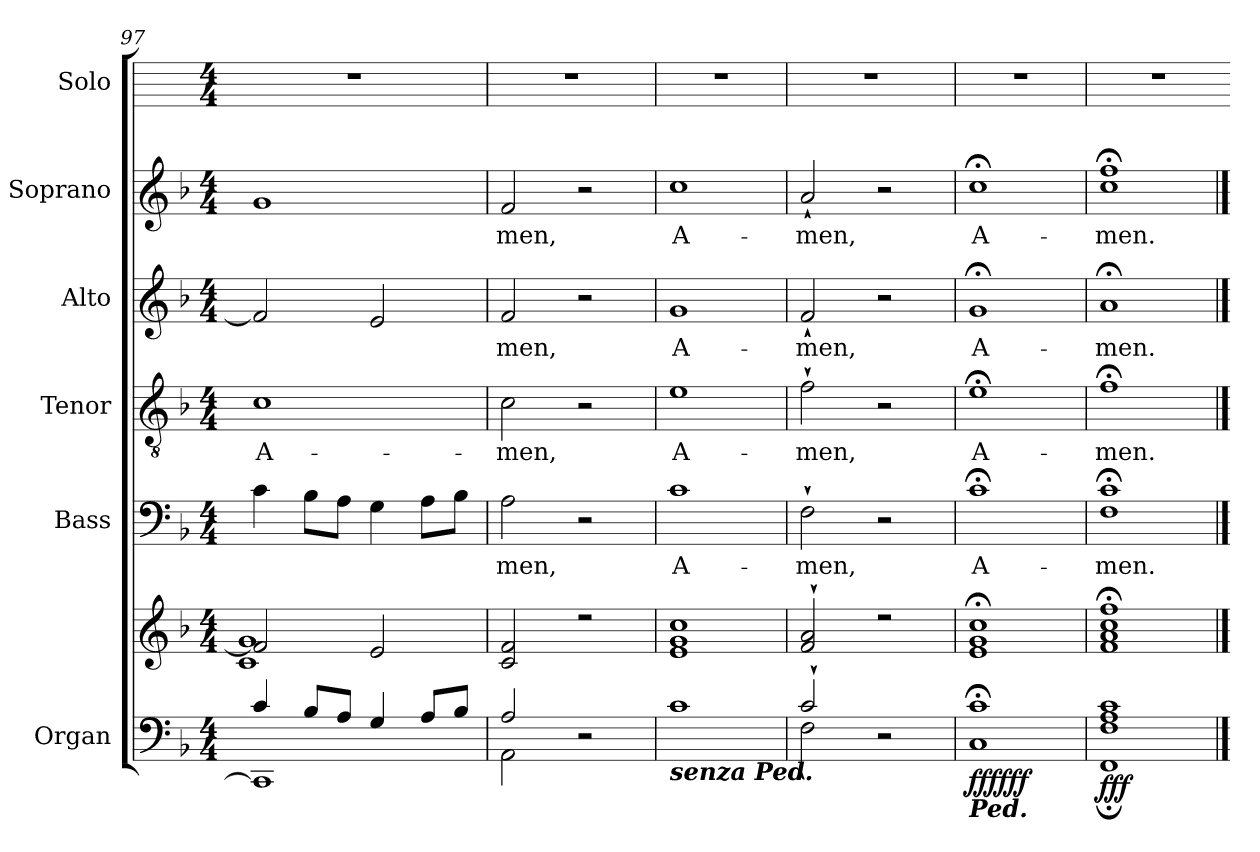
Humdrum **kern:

**kern	**kern	**dynam	**kern	**text	**kern	**text	**kern	**text	**kern	**text	**kern
*part6	*part6	*part6	*part5	*part5	*part4	*part4	*part3	*part3	*part2	*part2	*part1
*staff7	*staff6	*staff6/7	*staff5	*staff5	*staff4	*staff4	*staff3	*staff3	*staff2	*staff2	*staff1
*I"Organ	*	*	*I"Bass	*	*I"Tenor	*	*I"Alto	*	*I"Soprano	*	*I"Solo
*	*	*	*I'B	*	*I'T	*	*I'A	*	*I'S	*	*I'Solo
!!LO:LB:g=z
*clefF4	*clefG2	*	*clefF4	*	*clefGv2	*	*clefG2	*	*clefG2	*	*
*k[b-]	*k[b-]	*	*k[b-]	*	*k[b-]	*	*k[b-]	*	*k[b-]	*	*
*F:	*F:	*	*F:	*	*F:	*	*F:	*	*F:	*	*
*M4/4	*M4/4	*	*M4/4	*	*M4/4	*	*M4/4	*	*M4/4	*	*M4/4
=97	=97	=97	=97	=97	=97	=97	=97	=97	=97	=97	=97
*^	*^	*	*	*	*	*	*	*	*	*	*
!	!	!	!	!	!	!	!	!LO:LY:b	!	!	!	!	!
4c/	1CC\]	2f/]	1c\ 1g\	.	4c	.	1c	A-	2f]	.	1g	.	1r
8B-/L	.	.	.	.	8B-L	.	.	.	.	.	.	.	.
8A/J	.	.	.	.	8AJ	.	.	.	.	.	.	.	.
4G/	.	2e/	.	.	4G	.	.	.	2e	.	.	.	.
8A/L	.	.	.	.	8AL	.	.	.	.	.	.	.	.
8B-/J	.	.	.	.	8B-J	.	.	.	.	.	.	.	.
=98	=98	=98	=98	=98	=98	=98	=98	=98	=98	=98	=98	=98	=98
!	!	!	!	!	!	!LO:LY:b	!	!LO:LY:b	!	!LO:LY:b	!	!LO:LY:b	!
2A/	2AA\	2c/ 2f/	1ryy	.	2A	men,	2c	-men,	2f	men,	2f	men,	1r
2r	2ryy	2r	.	.	2r	.	2r	.	2r	.	2r	.	.
=99	=99	=99	=99	=99	=99	=99	=99	=99	=99	=99	=99	=99	=99
!LO:TX:b:Bi:t=senza Ped.	!	!	!	!	!	!	!	!	!	!	!	!	!
!	!	!	!	!	!	!LO:LY:b	!	!LO:LY:b	!	!LO:LY:b	!	!LO:LY:b	!
1c/	1ryy	1e/ 1g/ 1cc/	1ryy	.	1c	A-	1e	A-	1g	A-	1cc	A-	1r
=100	=100	=100	=100	=100	=100	=100	=100	=100	=100	=100	=100	=100	=100
!	!	!	!	!	!	!LO:LY:b	!	!LO:LY:b	!	!LO:LY:b	!	!LO:LY:b	!
2c`/	2F`\	2f/` 2a/`	1ryy	.	2F`	-men,	2f`	-men,	2f`	-men,	2a`	-men,	1r
2r	2ryy	2r	.	.	2r	.	2r	.	2r	.	2r	.	.
=101	=101	=101	=101	=101	=101	=101	=101	=101	=101	=101	=101	=101	=101
!LO:TX:b:Bi:t=Ped.	!	!	!	!	!	!	!	!	!	!	!	!	!
!	!	!	!	!LO:DY:b=2	!	!LO:LY:b	!	!LO:LY:b	!	!LO:LY:b	!	!LO:LY:b	!
!	!	!	!	!LO:DY:n=1:b	!	!	!	!	!	!	!	!	!
1C/; 1c/;	1ryy	1e/;< 1g/;< 1cc/;<	1ryy	fff fff	1c;<	A-	1e;<	A-	1g;<	A-	1cc;<	A-	1r
=102	=102	=102	=102	=102	=102	=102	=102	=102	=102	=102	=102	=102	=102
!	!	!	!	!LO:DY:b=2	!	!LO:LY:b	!	!LO:LY:b	!	!LO:LY:b	!	!LO:LY:b	!
1F/ 1A/ 1c/	1FF;\	1f/;< 1a/;< 1cc/;< 1ff/;<	1ryy	fff	1F;< 1c;<	-men.	1f;<	-men.	1a;<	-men.	1cc;< 1ff;<	-men.	1r
*v	*v	*	*	*	*	*	*	*	*	*	*	*	*
*	*v	*v	*	*	*	*	*	*	*	*	*	*
==	==	=	==	=	==	=	==	=	==	=	=
*-	*-	*-	*-	*-	*-	*-	*-	*-	*-	*-	*-
